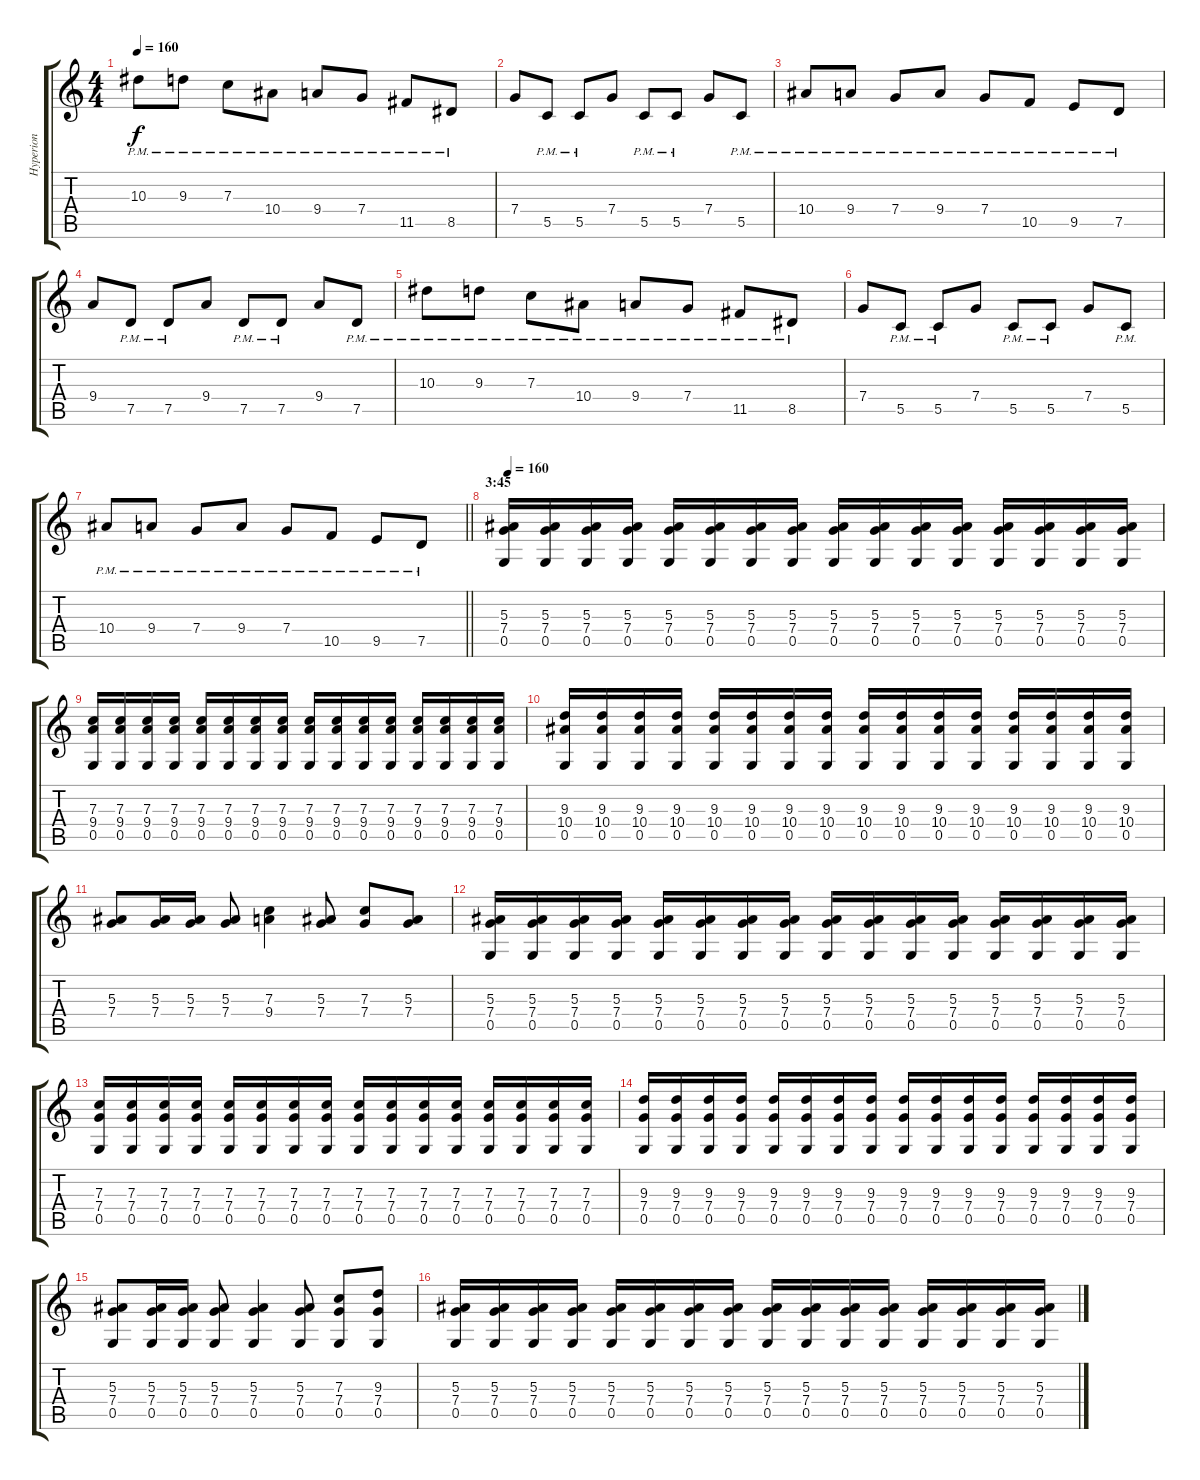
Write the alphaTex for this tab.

\track ("Hyperion" "Hyperion") {instrument distortionguitar}
\staff {score tabs}
\tuning (D4 A3 F3 C3 G2 D2) {hide}
\ts (4 4)
\tempo 160
\clef g2
\ks c
10.3{pm}.8{dy f} 9.3{pm}.8 7.3{pm}.8 10.4{pm}.8 9.4{pm}.8 7.4{pm}.8 11.5{pm}.8 8.5{pm}.8 |
7.4.8 5.5{pm}.8 5.5{pm}.8 7.4.8 5.5{pm}.8 5.5{pm}.8 7.4.8 5.5{pm}.8 |
10.4{pm}.8 9.4{pm}.8 7.4{pm}.8 9.4{pm}.8 7.4{pm}.8 10.5{pm}.8 9.5{pm}.8 7.5{pm}.8 |
9.4.8 7.5{pm}.8 7.5{pm}.8 9.4.8 7.5{pm}.8 7.5{pm}.8 9.4.8 7.5{pm}.8 |
10.3{pm}.8 9.3{pm}.8 7.3{pm}.8 10.4{pm}.8 9.4{pm}.8 7.4{pm}.8 11.5{pm}.8 8.5{pm}.8 |
7.4.8 5.5{pm}.8 5.5{pm}.8 7.4.8 5.5{pm}.8 5.5{pm}.8 7.4.8 5.5{pm}.8 |
\barLineRight lightlight
10.4{pm}.8 9.4{pm}.8 7.4{pm}.8 9.4{pm}.8 7.4{pm}.8 10.5{pm}.8 9.5{pm}.8 7.5{pm}.8 |
\section ("" "3:45")
\tempo 160
(5.3 7.4 0.5).16{volume 13} (5.3 7.4 0.5).16 (5.3 7.4 0.5).16 (5.3 7.4 0.5).16 (5.3 7.4 0.5).16 (5.3 7.4 0.5).16 (5.3 7.4 0.5).16 (5.3 7.4 0.5).16 (5.3 7.4 0.5).16 (5.3 7.4 0.5).16 (5.3 7.4 0.5).16 (5.3 7.4 0.5).16 (5.3 7.4 0.5).16 (5.3 7.4 0.5).16 (5.3 7.4 0.5).16 (5.3 7.4 0.5).16 |
(7.3 9.4 0.5).16 (7.3 9.4 0.5).16 (7.3 9.4 0.5).16 (7.3 9.4 0.5).16 (7.3 9.4 0.5).16 (7.3 9.4 0.5).16 (7.3 9.4 0.5).16 (7.3 9.4 0.5).16 (7.3 9.4 0.5).16 (7.3 9.4 0.5).16 (7.3 9.4 0.5).16 (7.3 9.4 0.5).16 (7.3 9.4 0.5).16 (7.3 9.4 0.5).16 (7.3 9.4 0.5).16 (7.3 9.4 0.5).16 |
(9.3 10.4 0.5).16 (9.3 10.4 0.5).16 (9.3 10.4 0.5).16 (9.3 10.4 0.5).16 (9.3 10.4 0.5).16 (9.3 10.4 0.5).16 (9.3 10.4 0.5).16 (9.3 10.4 0.5).16 (9.3 10.4 0.5).16 (9.3 10.4 0.5).16 (9.3 10.4 0.5).16 (9.3 10.4 0.5).16 (9.3 10.4 0.5).16 (9.3 10.4 0.5).16 (9.3 10.4 0.5).16 (9.3 10.4 0.5).16 |
(5.3 7.4).8 (5.3 7.4).16 (5.3 7.4).16 (5.3 7.4).8 (7.3 9.4).4 (5.3 7.4).8 (7.3 7.4).8 (5.3 7.4).8 |
(5.3 7.4 0.5).16 (5.3 7.4 0.5).16 (5.3 7.4 0.5).16 (5.3 7.4 0.5).16 (5.3 7.4 0.5).16 (5.3 7.4 0.5).16 (5.3 7.4 0.5).16 (5.3 7.4 0.5).16 (5.3 7.4 0.5).16 (5.3 7.4 0.5).16 (5.3 7.4 0.5).16 (5.3 7.4 0.5).16 (5.3 7.4 0.5).16 (5.3 7.4 0.5).16 (5.3 7.4 0.5).16 (5.3 7.4 0.5).16 |
(7.3 7.4 0.5).16 (7.3 7.4 0.5).16 (7.3 7.4 0.5).16 (7.3 7.4 0.5).16 (7.3 7.4 0.5).16 (7.3 7.4 0.5).16 (7.3 7.4 0.5).16 (7.3 7.4 0.5).16 (7.3 7.4 0.5).16 (7.3 7.4 0.5).16 (7.3 7.4 0.5).16 (7.3 7.4 0.5).16 (7.3 7.4 0.5).16 (7.3 7.4 0.5).16 (7.3 7.4 0.5).16 (7.3 7.4 0.5).16 |
(9.3 7.4 0.5).16 (9.3 7.4 0.5).16 (9.3 7.4 0.5).16 (9.3 7.4 0.5).16 (9.3 7.4 0.5).16 (9.3 7.4 0.5).16 (9.3 7.4 0.5).16 (9.3 7.4 0.5).16 (9.3 7.4 0.5).16 (9.3 7.4 0.5).16 (9.3 7.4 0.5).16 (9.3 7.4 0.5).16 (9.3 7.4 0.5).16 (9.3 7.4 0.5).16 (9.3 7.4 0.5).16 (9.3 7.4 0.5).16 |
(5.3 7.4 0.5).8 (5.3 7.4 0.5).16 (5.3 7.4 0.5).16 (5.3 7.4 0.5).8 (5.3 7.4 0.5).4 (5.3 7.4 0.5).8 (7.3 7.4 0.5).8 (9.3 7.4 0.5).8 |
(5.3 7.4 0.5).16 (5.3 7.4 0.5).16 (5.3 7.4 0.5).16 (5.3 7.4 0.5).16 (5.3 7.4 0.5).16 (5.3 7.4 0.5).16 (5.3 7.4 0.5).16 (5.3 7.4 0.5).16 (5.3 7.4 0.5).16 (5.3 7.4 0.5).16 (5.3 7.4 0.5).16 (5.3 7.4 0.5).16 (5.3 7.4 0.5).16 (5.3 7.4 0.5).16 (5.3 7.4 0.5).16 (5.3 7.4 0.5).16
